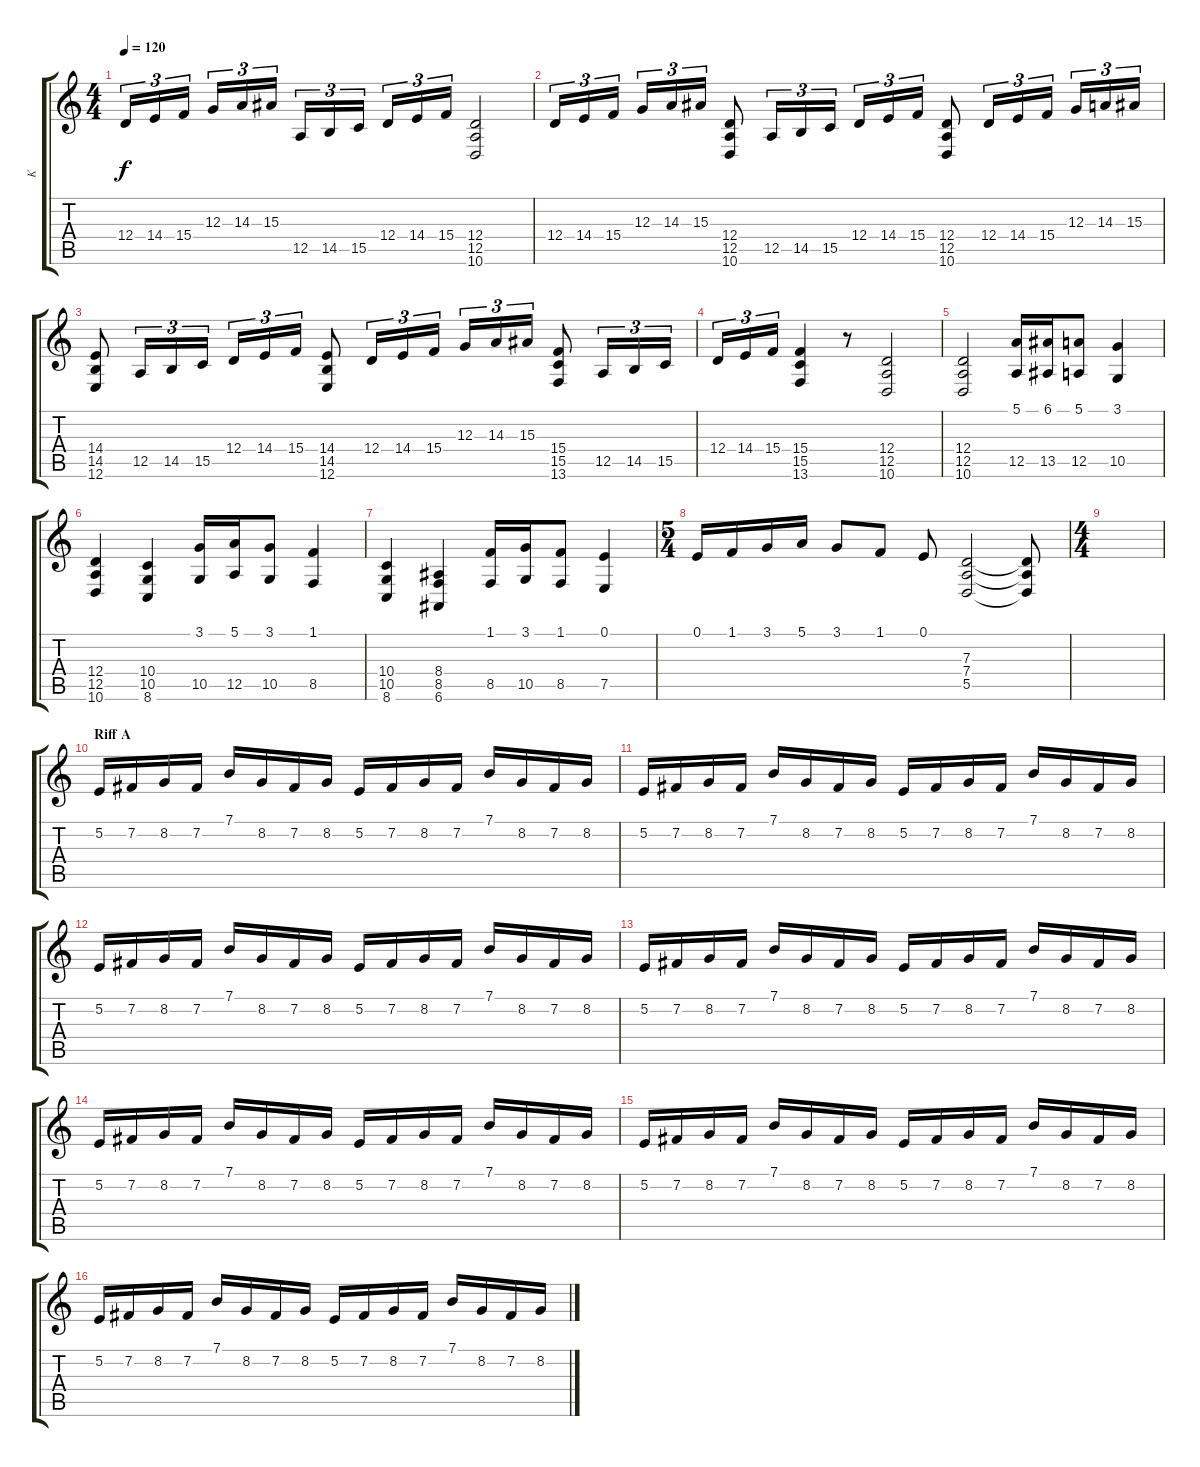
\track ("K" "K") {instrument harpsichord}
\staff {score tabs}
\tuning (E4 B3 G3 D3 A2 E2) {hide}
\ts (4 4)
\tempo 120
\clef g2
\ks c
12.4.16{tu (3 2) dy f} 14.4.16{tu (3 2)} 15.4.16{tu (3 2)} 12.3.16{tu (3 2)} 14.3.16{tu (3 2)} 15.3.16{tu (3 2)} 12.5.16{tu (3 2)} 14.5.16{tu (3 2)} 15.5.16{tu (3 2)} 12.4.16{tu (3 2)} 14.4.16{tu (3 2)} 15.4.16{tu (3 2)} (12.4 12.5 10.6).2 |
12.4.16{tu (3 2) instrument harpsichord} 14.4.16{tu (3 2)} 15.4.16{tu (3 2)} 12.3.16{tu (3 2)} 14.3.16{tu (3 2)} 15.3.16{tu (3 2)} (12.4 12.5 10.6).8 12.5.16{tu (3 2)} 14.5.16{tu (3 2)} 15.5.16{tu (3 2)} 12.4.16{tu (3 2)} 14.4.16{tu (3 2)} 15.4.16{tu (3 2)} (12.4 12.5 10.6).8 12.4.16{tu (3 2)} 14.4.16{tu (3 2)} 15.4.16{tu (3 2)} 12.3.16{tu (3 2)} 14.3.16{tu (3 2)} 15.3.16{tu (3 2)} |
(14.4 14.5 12.6).8 12.5.16{tu (3 2)} 14.5.16{tu (3 2)} 15.5.16{tu (3 2)} 12.4.16{tu (3 2)} 14.4.16{tu (3 2)} 15.4.16{tu (3 2)} (14.4 14.5 12.6).8 12.4.16{tu (3 2)} 14.4.16{tu (3 2)} 15.4.16{tu (3 2)} 12.3.16{tu (3 2)} 14.3.16{tu (3 2)} 15.3.16{tu (3 2)} (15.4 15.5 13.6).8 12.5.16{tu (3 2)} 14.5.16{tu (3 2)} 15.5.16{tu (3 2)} |
12.4.16{tu (3 2)} 14.4.16{tu (3 2)} 15.4.16{tu (3 2)} (15.4 15.5 13.6).4 r.8 (12.4 12.5 10.6).2 |
(12.4 12.5 10.6).2{volume 13 balance 4 instrument brasssection} (5.1 12.5).16 (6.1 13.5).16 (5.1 12.5).8 (3.1 10.5).4 |
(12.4 12.5 10.6).4 (10.4 10.5 8.6).4 (3.1 10.5).16 (5.1 12.5).16 (3.1 10.5).8 (1.1 8.5).4 |
(10.4 10.5 8.6).4 (8.4 8.5 6.6).4 (1.1 8.5).16 (3.1 10.5).16 (1.1 8.5).8 (0.1 7.5).4 |
\ts (5 4)
0.1.16 1.1.16 3.1.16 5.1.16 3.1.8 1.1.8 0.1.8 (7.3 7.4 5.5).2 (7.3{t} 7.4{t} 5.5{t}).8 |
\ts (4 4)
|
\section ("" "Riff A")
5.2.16{instrument harpsichord} 7.2.16 8.2.16 7.2.16 7.1.16 8.2.16 7.2.16 8.2.16 5.2.16 7.2.16 8.2.16 7.2.16 7.1.16 8.2.16 7.2.16 8.2.16 |
5.2.16 7.2.16 8.2.16 7.2.16 7.1.16 8.2.16 7.2.16 8.2.16 5.2.16 7.2.16 8.2.16 7.2.16 7.1.16 8.2.16 7.2.16 8.2.16 |
5.2.16 7.2.16 8.2.16 7.2.16 7.1.16 8.2.16 7.2.16 8.2.16 5.2.16 7.2.16 8.2.16 7.2.16 7.1.16 8.2.16 7.2.16 8.2.16 |
5.2.16 7.2.16 8.2.16 7.2.16 7.1.16 8.2.16 7.2.16 8.2.16 5.2.16 7.2.16 8.2.16 7.2.16 7.1.16 8.2.16 7.2.16 8.2.16 |
5.2.16 7.2.16 8.2.16 7.2.16 7.1.16 8.2.16 7.2.16 8.2.16 5.2.16 7.2.16 8.2.16 7.2.16 7.1.16 8.2.16 7.2.16 8.2.16 |
5.2.16 7.2.16 8.2.16 7.2.16 7.1.16 8.2.16 7.2.16 8.2.16 5.2.16 7.2.16 8.2.16 7.2.16 7.1.16 8.2.16 7.2.16 8.2.16 |
5.2.16 7.2.16 8.2.16 7.2.16 7.1.16 8.2.16 7.2.16 8.2.16 5.2.16 7.2.16 8.2.16 7.2.16 7.1.16 8.2.16 7.2.16 8.2.16
